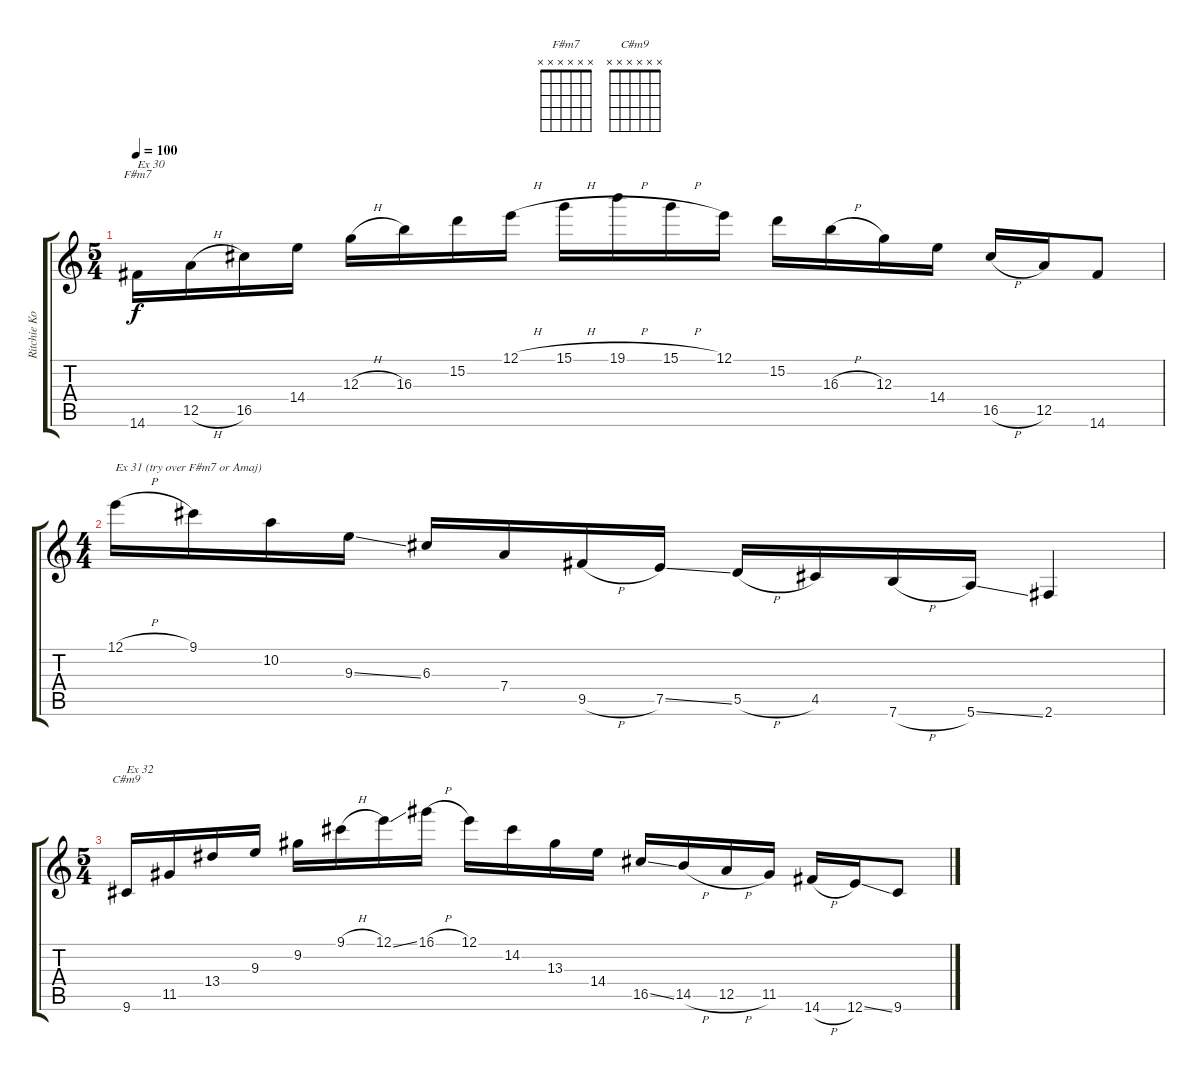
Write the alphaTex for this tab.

\track ("Ritchie Kotzen" "Ritchie Ko") {instrument distortionguitar}
\staff {score tabs}
\tuning (E4 B3 G3 D3 A2 E2) {hide}
\chord ("F#m7" x x x x x x)
\chord ("C#m9" x x x x x x)
\ts (5 4)
\tempo 100
\clef g2
\ks c
14.6.16{ch "F#m7" txt "Ex 30" dy f} 12.5{h}.16 16.5.16 14.4.16 12.3{h}.16 16.3.16 15.2.16 12.1{h}.16 15.1{h}.16 19.1{h}.16 15.1{h}.16 12.1.16 15.2.16 16.3{h}.16 12.3.16 14.4.16 16.5{h}.16 12.5.16 14.6.8 |
\ts (4 4)
12.1{h}.16{txt "Ex 31 (try over F#m7 or Amaj)"} 9.1.16 10.2.16 9.3{ss}.16 6.3.16 7.4.16 9.5{h}.16 7.5{ss}.16 5.5{h}.16 4.5.16 7.6{h}.16 5.6{ss}.16 2.6.4 |
\ts (5 4)
9.6.16{ch "C#m9" txt "Ex 32"} 11.5.16 13.4.16 9.3.16 9.2.16 9.1{h}.16 12.1{ss}.16 16.1{h}.16 12.1.16 14.2.16 13.3.16 14.4.16 16.5{ss}.16 14.5{h}.16 12.5{h}.16 11.5.16 14.6{h}.16 12.6{ss}.16 9.6.8
